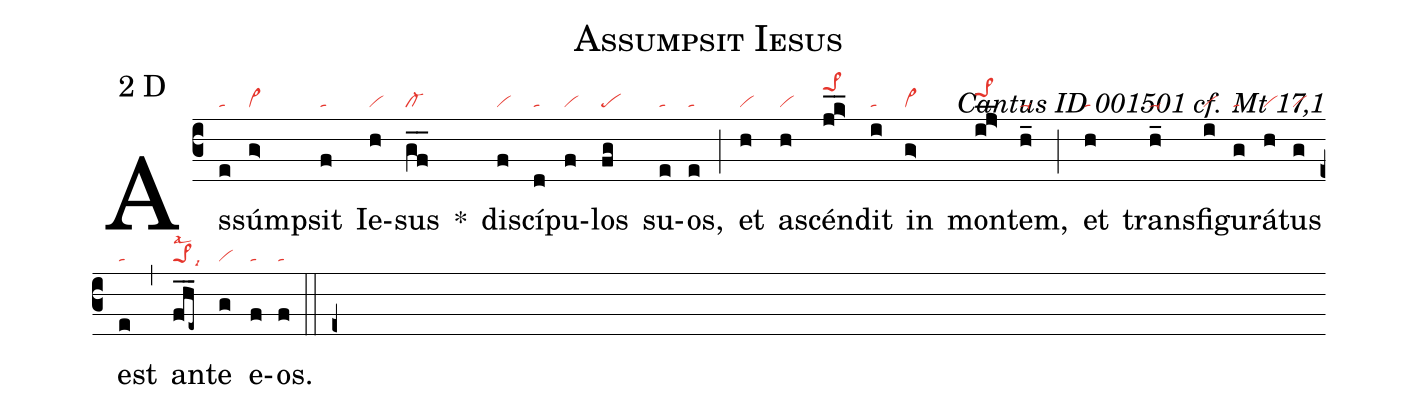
name: Assumpsit Iesus;
mode: 2;
mode-differentia: D;
commentary: Cantus ID 001501 cf. Mt 17,1;
nabc-lines: 1;
%%
(c3)

As(e|ta)súm(g>|vi>)psit(f|ta) Ie(h|vi)sus(gf__|cl-) *() di(f|vi)scí(d|ta)pu(f|vi)los(fg|pe) su(e|ta)os,(e|ta) (;) et(h|vi) a(h|vi)scén(jk>__|pe>1hl)dit(i|ta) in(g>|vi>) mon(ij>__|pe>1hj)tem,(h_|ta-) (;) et(h|ta) trans(h_|ta-)fi(i|vi)gu(g|ta)rá(h|vi)tus(g|vi) est(e|ta) (,) an(fhe~___|pe>1lsal2lsi9)te(g|vi) e(f|ta)os.(f|ta)

(::)

(e+)
